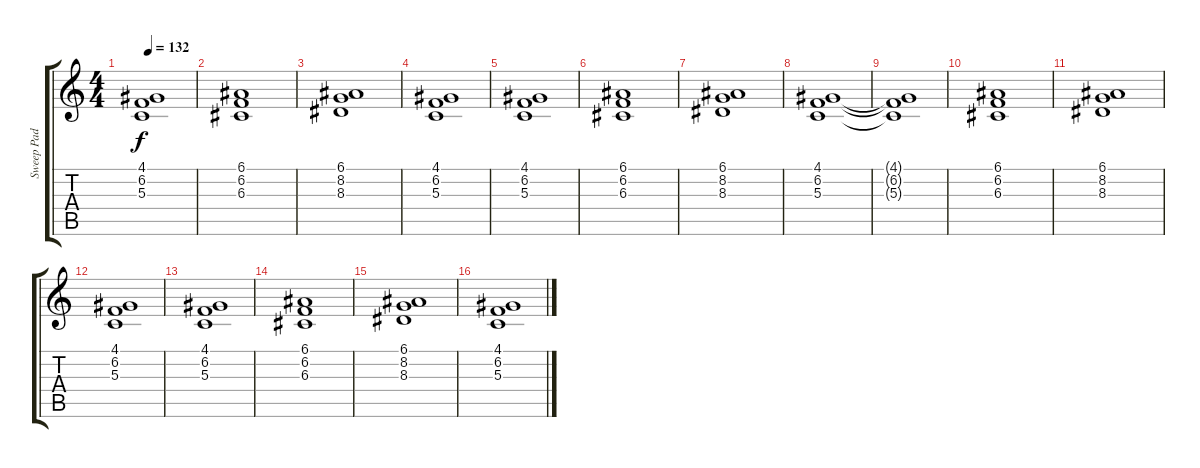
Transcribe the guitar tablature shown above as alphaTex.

\track ("Sweep Pad" "Sweep Pad") {instrument pad8sweep}
\staff {score tabs}
\tuning (E4 B3 G3 D3 A2 E2) {hide}
\ts (4 4)
\tempo 132
\clef g2
\ks c
(4.1{t} 6.2{t} 5.3{t}).1{dy f} |
(6.1 6.2 6.3).1 |
(6.1 8.2 8.3).1 |
(4.1 6.2 5.3).1 |
(4.1 6.2 5.3).1 |
(6.1 6.2 6.3).1 |
(6.1 8.2 8.3).1 |
(4.1 6.2 5.3).1 |
(4.1{t} 6.2{t} 5.3{t}).1 |
(6.1 6.2 6.3).1 |
(6.1 8.2 8.3).1 |
(4.1 6.2 5.3).1 |
(4.1 6.2 5.3).1 |
(6.1 6.2 6.3).1 |
(6.1 8.2 8.3).1 |
(4.1 6.2 5.3).1
